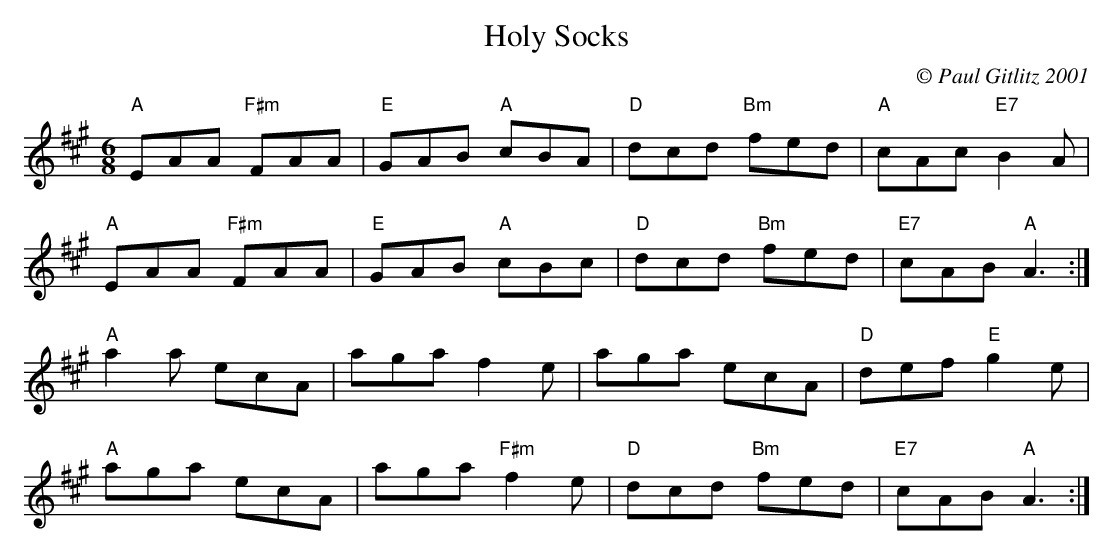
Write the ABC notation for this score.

X:1
T:Holy Socks
M:6/8
L:1/8
C:© Paul Gitlitz 2001
K:A
"A"EAA "F#m"FAA|"E"GAB "A"cBA|"D"dcd "Bm"fed|"A"cAc "E7"B2A|!
"A"EAA "F#m"FAA|"E"GAB "A"cBc|"D"dcd "Bm"fed|"E7"cAB "A"A3:|!
"A"a2a ecA|aga f2e|aga ecA|"D"def "E"g2e|!
"A"aga ecA|aga "F#m"f2e|"D"dcd "Bm"fed|"E7"cAB "A"A3:|]
